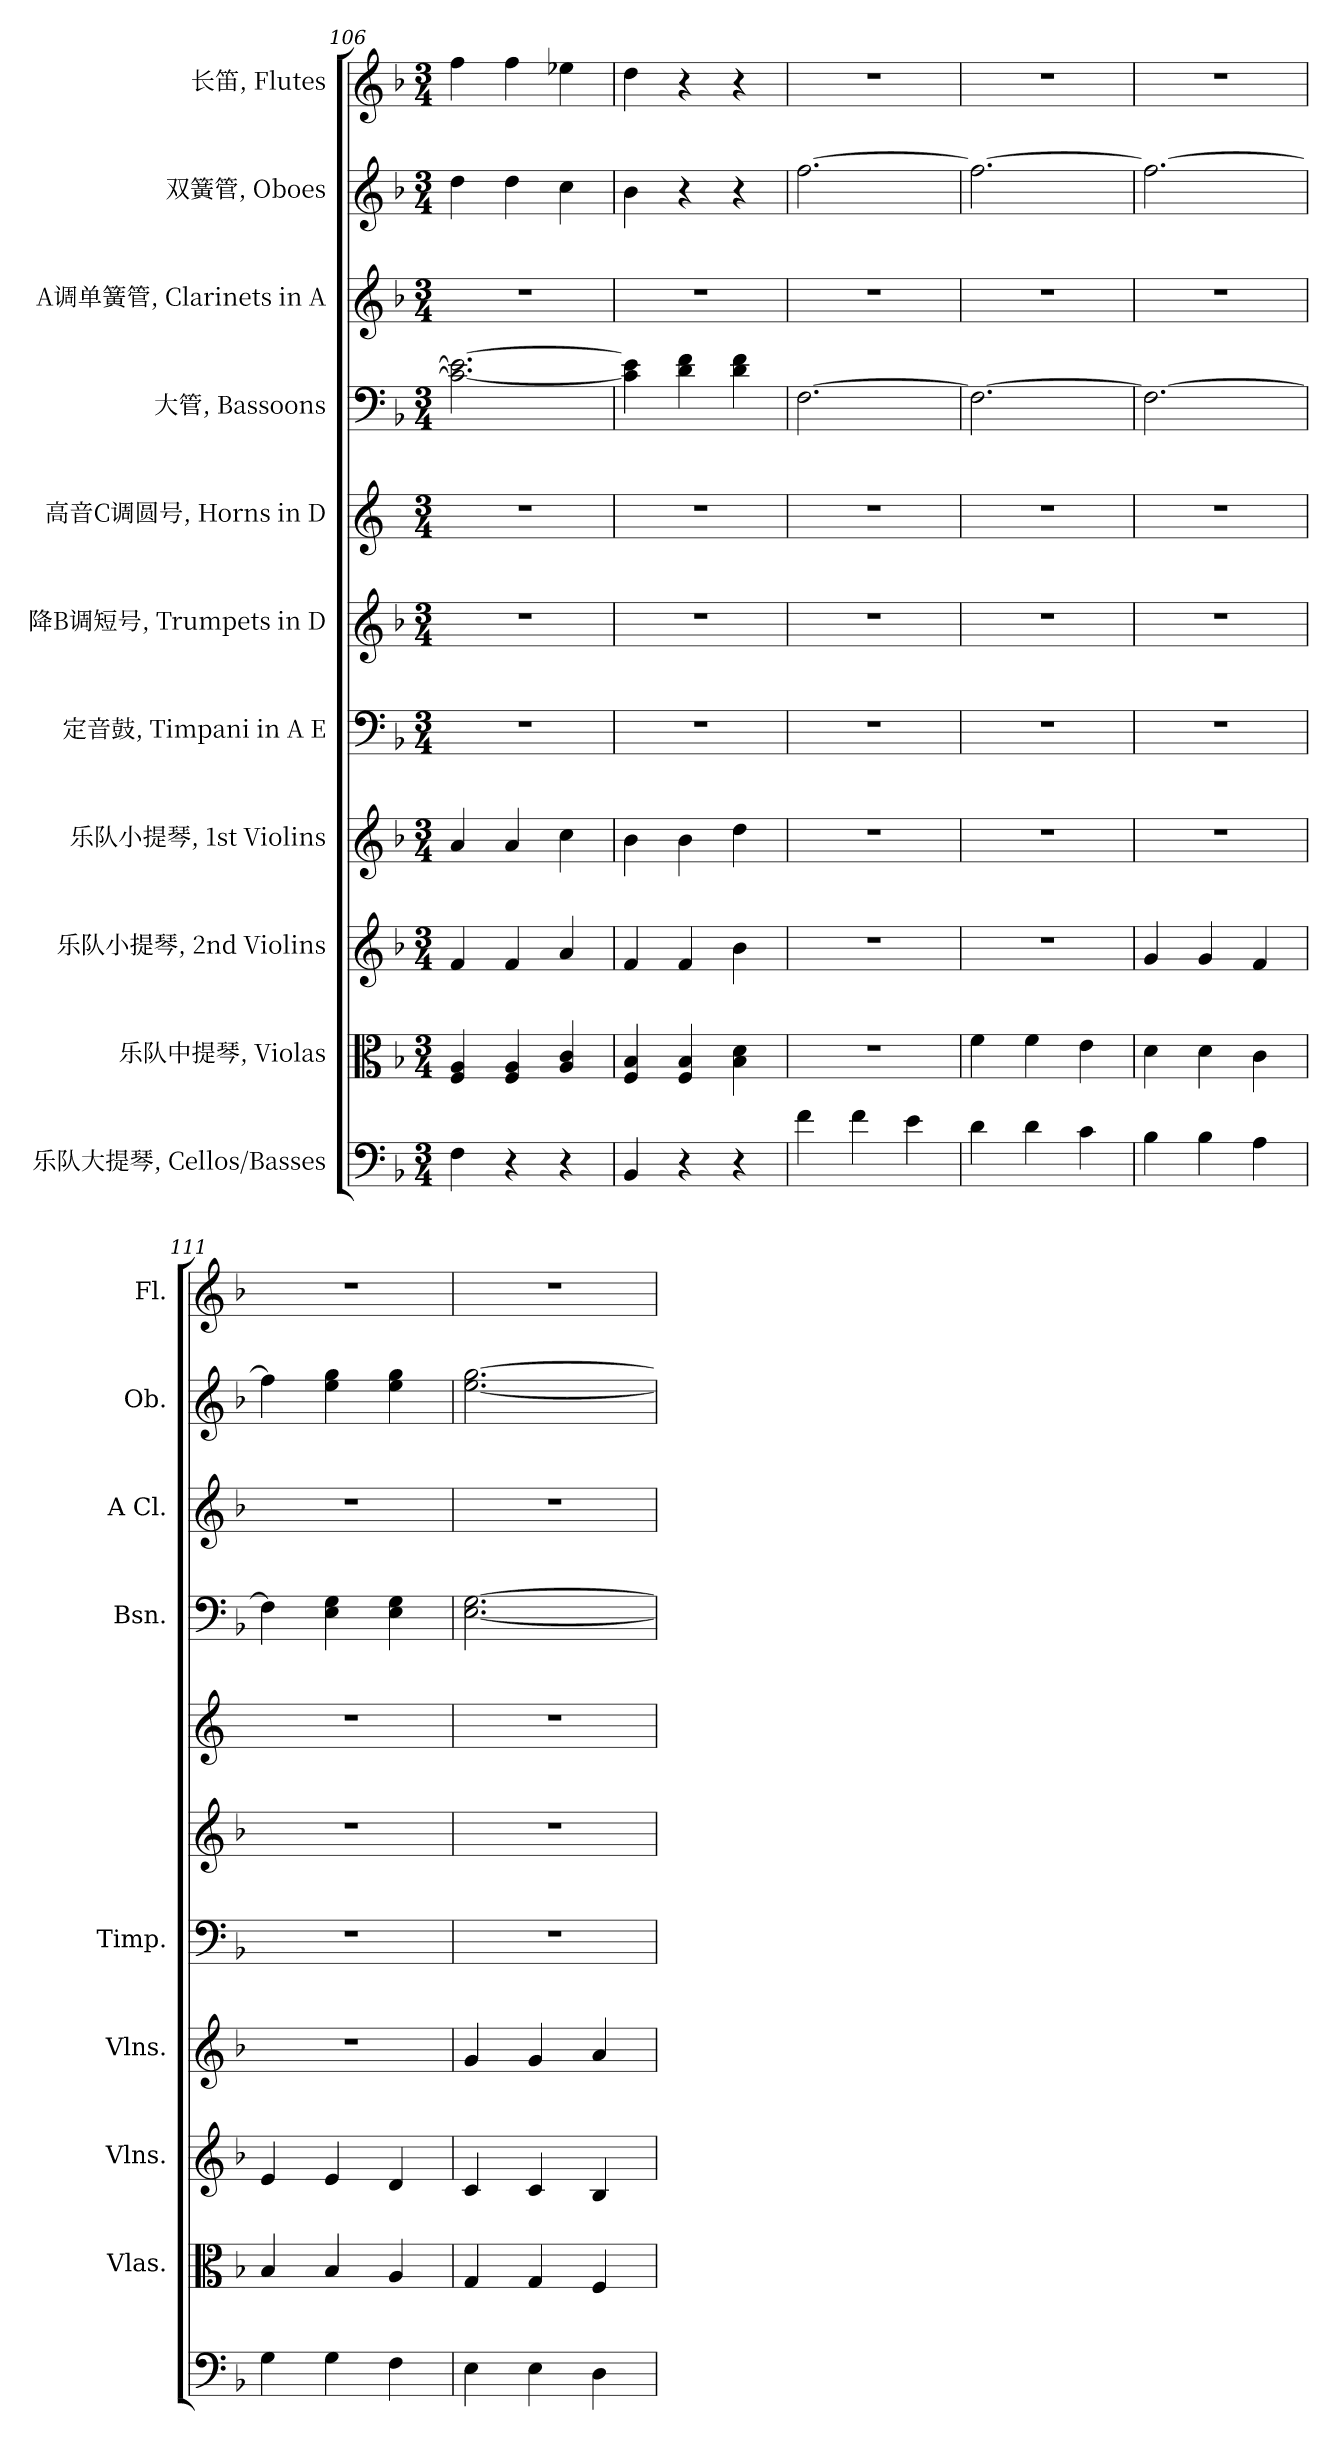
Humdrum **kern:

**kern	**kern	**kern	**kern	**kern	**kern	**kern	**kern	**kern	**kern	**kern
*part11	*part10	*part9	*part8	*part7	*part6	*part5	*part4	*part3	*part2	*part1
*staff11	*staff10	*staff9	*staff8	*staff7	*staff6	*staff5	*staff4	*staff3	*staff2	*staff1
*I"乐队大提琴, Cellos/Basses	*I"乐队中提琴, Violas	*I"乐队小提琴, 2nd Violins	*I"乐队小提琴, 1st Violins	*I"定音鼓, Timpani in A E	*I"降B调短号, Trumpets in D	*I"高音C调圆号, Horns in D	*I"大管, Bassoons	*I"A调单簧管, Clarinets in A	*I"双簧管, Oboes	*I"长笛, Flutes
*	*I'Vlas.	*I'Vlns.	*I'Vlns.	*I'Timp.	*	*	*I'Bsn.	*I'A Cl.	*I'Ob.	*I'Fl.
*clefF4	*clefC3	*clefG2	*clefG2	*clefF4	*clefG2	*clefG2	*clefF4	*clefG2	*clefG2	*clefG2
*	*	*	*	*	*ITrd1c2	*ITrd4c7	*	*ITrd2c3	*	*
*k[b-]	*k[b-]	*k[b-]	*k[b-]	*k[b-]	*k[b-e-a-]	*k[b-]	*k[b-]	*k[f#c#]	*k[b-]	*k[b-]
*M3/4	*M3/4	*M3/4	*M3/4	*M3/4	*M3/4	*M3/4	*M3/4	*M3/4	*M3/4	*M3/4
=106	=106	=106	=106	=106	=106	=106	=106	=106	=106	=106
4F\	4F/ 4A/	4f/	4a/	2.r	2.r	2.r	2.c\_ 2.e-\_	2.r	4dd\	4ff\
4r	4F/ 4A/	4f/	4a/	.	.	.	.	.	4dd\	4ff\
4r	4A/ 4c/	4a/	4cc\	.	.	.	.	.	4cc\	4ee-X\
!!LO:PB:g=z
=107	=107	=107	=107	=107	=107	=107	=107	=107	=107	=107
4BB-/	4F/ 4B-/	4f/	4b-\	2.r	2.r	2.r	4c\] 4e-\]	2.r	4b-\	4dd\
4r	4F/ 4B-/	4f/	4b-\	.	.	.	4d\ 4f\	.	4r	4r
4r	4B-\ 4d\	4b-\	4dd\	.	.	.	4d\ 4f\	.	4r	4r
=108	=108	=108	=108	=108	=108	=108	=108	=108	=108	=108
4f\	2.r	2.r	2.r	2.r	2.r	2.r	[2.F\	2.r	[2.ff\	2.r
4f\	.	.	.	.	.	.	.	.	.	.
4e\	.	.	.	.	.	.	.	.	.	.
=109	=109	=109	=109	=109	=109	=109	=109	=109	=109	=109
4d\	4f\	2.r	2.r	2.r	2.r	2.r	2.F\_	2.r	2.ff\_	2.r
4d\	4f\	.	.	.	.	.	.	.	.	.
4c\	4e\	.	.	.	.	.	.	.	.	.
=110	=110	=110	=110	=110	=110	=110	=110	=110	=110	=110
4B-\	4d\	4g/	2.r	2.r	2.r	2.r	2.F\_	2.r	2.ff\_	2.r
4B-\	4d\	4g/	.	.	.	.	.	.	.	.
4A\	4c\	4f/	.	.	.	.	.	.	.	.
=111	=111	=111	=111	=111	=111	=111	=111	=111	=111	=111
4G\	4B-/	4e/	2.r	2.r	2.r	2.r	4F\]	2.r	4ff\]	2.r
4G\	4B-/	4e/	.	.	.	.	4E\ 4G\	.	4ee\ 4gg\	.
4F\	4A/	4d/	.	.	.	.	4E\ 4G\	.	4ee\ 4gg\	.
=112	=112	=112	=112	=112	=112	=112	=112	=112	=112	=112
4E\	4G/	4c/	4g/	2.r	2.r	2.r	[2.E\ [2.G\	2.r	[2.ee\ [2.gg\	2.r
4E\	4G/	4c/	4g/	.	.	.	.	.	.	.
4D\	4F/	4B-/	4a/	.	.	.	.	.	.	.
=	=	=	=	=	=	=	=	=	=	=
*-	*-	*-	*-	*-	*-	*-	*-	*-	*-	*-
